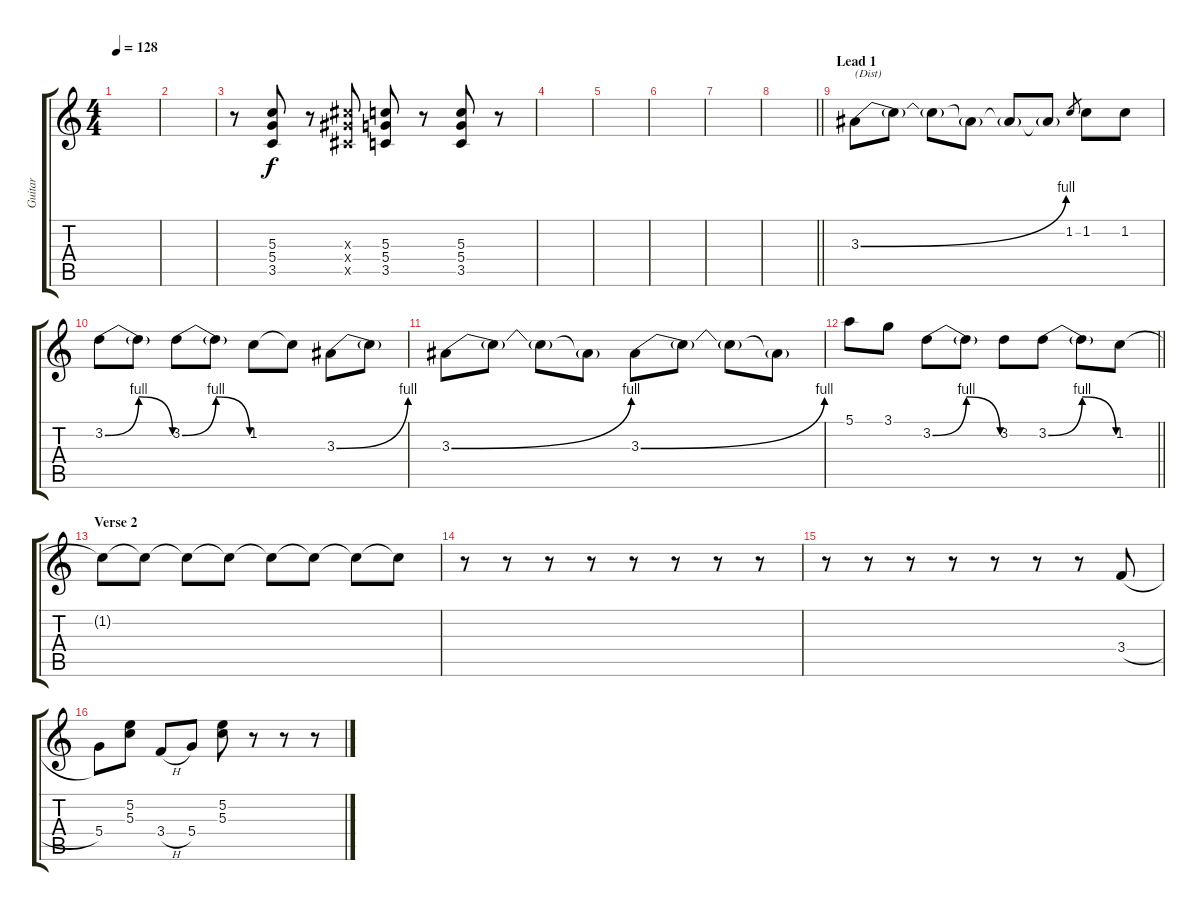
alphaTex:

\track ("Guitar" "Guitar") {instrument overdrivenguitar}
\staff {score tabs}
\tuning (E4 B3 G3 D3 A2 E2) {hide}
\ts (4 4)
\tempo 128
\clef g2
\ks c
|
|
r.8 (5.3 5.4 3.5).8 r.8 (6.3{x} 6.4{x} 4.5{x}).8 (5.3 5.4 3.5).8 r.8 (5.3 5.4 3.5).8 r.8 |
|
|
|
|
\barLineRight lightlight
|
\section ("" "Lead 1")
3.3{be (bend 0 0 60 4)}.8{txt "(Dist)" instrument overdrivenguitar} 3.3{t}.8 3.3{t}.8 3.3{t}.8 3.3{t}.8 3.3{t}.8 1.2.8{gr} 1.2.8 1.2.8 |
3.2{be (bendrelease 0 0 15 4 15 4 60 0)}.8 3.2{t}.8 3.2{be (bendrelease 0 0 15 4 15 4 60 0)}.8 3.2{t}.8 1.2.8 1.2{t}.8 3.3{be (bend 0 0 60 4)}.8 3.3{t}.8 |
3.3{be (bend 0 0 60 4)}.8 3.3{t}.8 3.3{t}.8 3.3{t}.8 3.3{be (bend 0 0 60 4)}.8 3.3{t}.8 3.3{t}.8 3.3{t}.8 |
\barLineRight lightlight
5.1.8 3.1.8 3.2{be (bendrelease 0 0 15 4 15 4 60 0)}.8 3.2{t}.8 3.2.8 3.2{be (bendrelease 0 0 15 4 15 4 60 0)}.8 3.2{t}.8 1.2.8 |
\section ("" "Verse 2")
1.2{t}.8 1.2{t}.8 1.2{t}.8 1.2{t}.8 1.2{t}.8 1.2{t}.8 1.2{t}.8 1.2{t}.8 |
r.8 r.8 r.8 r.8 r.8 r.8 r.8 r.8 |
r.8 r.8 r.8 r.8 r.8 r.8 r.8 3.4{h}.8 |
5.4.8 (5.2 5.3).8 3.4{h}.8 5.4.8 (5.2 5.3).8 r.8 r.8 r.8
